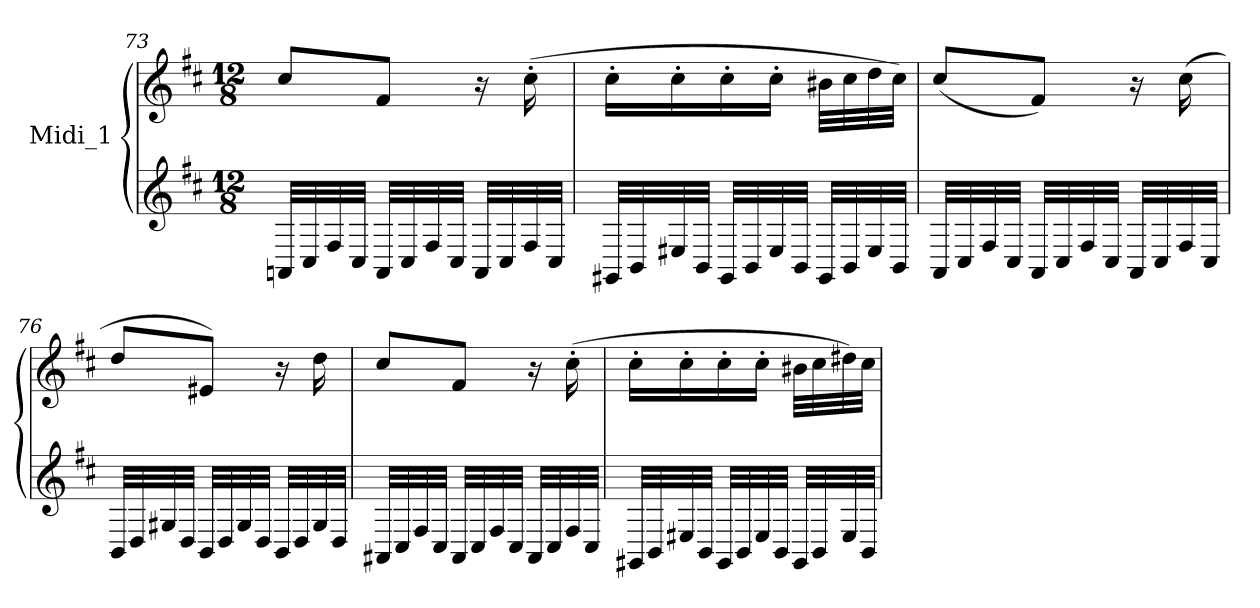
**kern	**kern
*part1	*part1
*staff2	*staff1
*I"Midi_1	*
!!LO:LB:g=z
*clefG2	*clefG2
*k[f#c#]	*k[f#c#]
*D:	*D:
*M12/8	*M12/8
=73	=73
*	*^
32AAni/LLL	8cc#/L	4ryy
32C#/	.	.
32F#/	.	.
32C#/JJJ	.	.
32AA/LLL	8f#/J	.
32C#/	.	.
32F#/	.	.
32C#/JJJ	.	.
32AA/LLL	16r	8ryy
32C#/	.	.
32F#/	(>16cc#'\	.
32C#/JJJ	.	.
!!LO:LB:g=z	!!
=74	=74	=74
32GG#X/LLL	16cc#'\LL	4ryy
32BB/	.	.
32E#X/	16cc#'\	.
32BB/JJJ	.	.
32GG#/LLL	16cc#'\	.
32BB/	.	.
32E#/	16cc#'\JJ	.
32BB/JJJ	.	.
32GG#/LLL	32b#X\LLL	8ryy
32BB/	32cc#\	.
32E#/	32dd\	.
32BB/JJJ	32cc#\JJJ)	.
*	*v	*v
!!LO:LB:g=z
=75	=75
*	*MM75
32AA/LLL	(8cc#/L
32C#/	.
32F#/	.
32C#/JJJ	.
32AA/LLL	8f#/J)
32C#/	.
32F#/	.
32C#/JJJ	.
32AA/LLL	16r
32C#/	.
32F#/	(>16cc#\
32C#/JJJ	.
=76	=76
32BB/LLL	8dd/L
32D/	.
32G#X/	.
32D/JJJ	.
32BB/LLL	8e#X/J)
32D/	.
32G#/	.
32D/JJJ	.
32BB/LLL	16r
32D/	.
32G#/	16dd\
32D/JJJ	.
=77	=77
32AA#X/LLL	8cc#/L
32C#/	.
32F#/	.
32C#/JJJ	.
32AA#/LLL	8f#/J
32C#/	.
32F#/	.
32C#/JJJ	.
32AA#/LLL	16r
32C#/	.
32F#/	(>16cc#'\
32C#/JJJ	.
!!LO:LB:g=z
=78	=78
32GG#X/LLL	16cc#'\LL
32BB/	.
32E#X/	16cc#'\
32BB/JJJ	.
32GG#/LLL	16cc#'\
32BB/	.
32E#/	16cc#'\JJ
32BB/JJJ	.
32GG#/LLL	32b#X\LLL
32BB/	32cc#\
32E#/	32dd#X\)
32BB/JJJ	32cc#\JJJ
=	=
*-	*-
